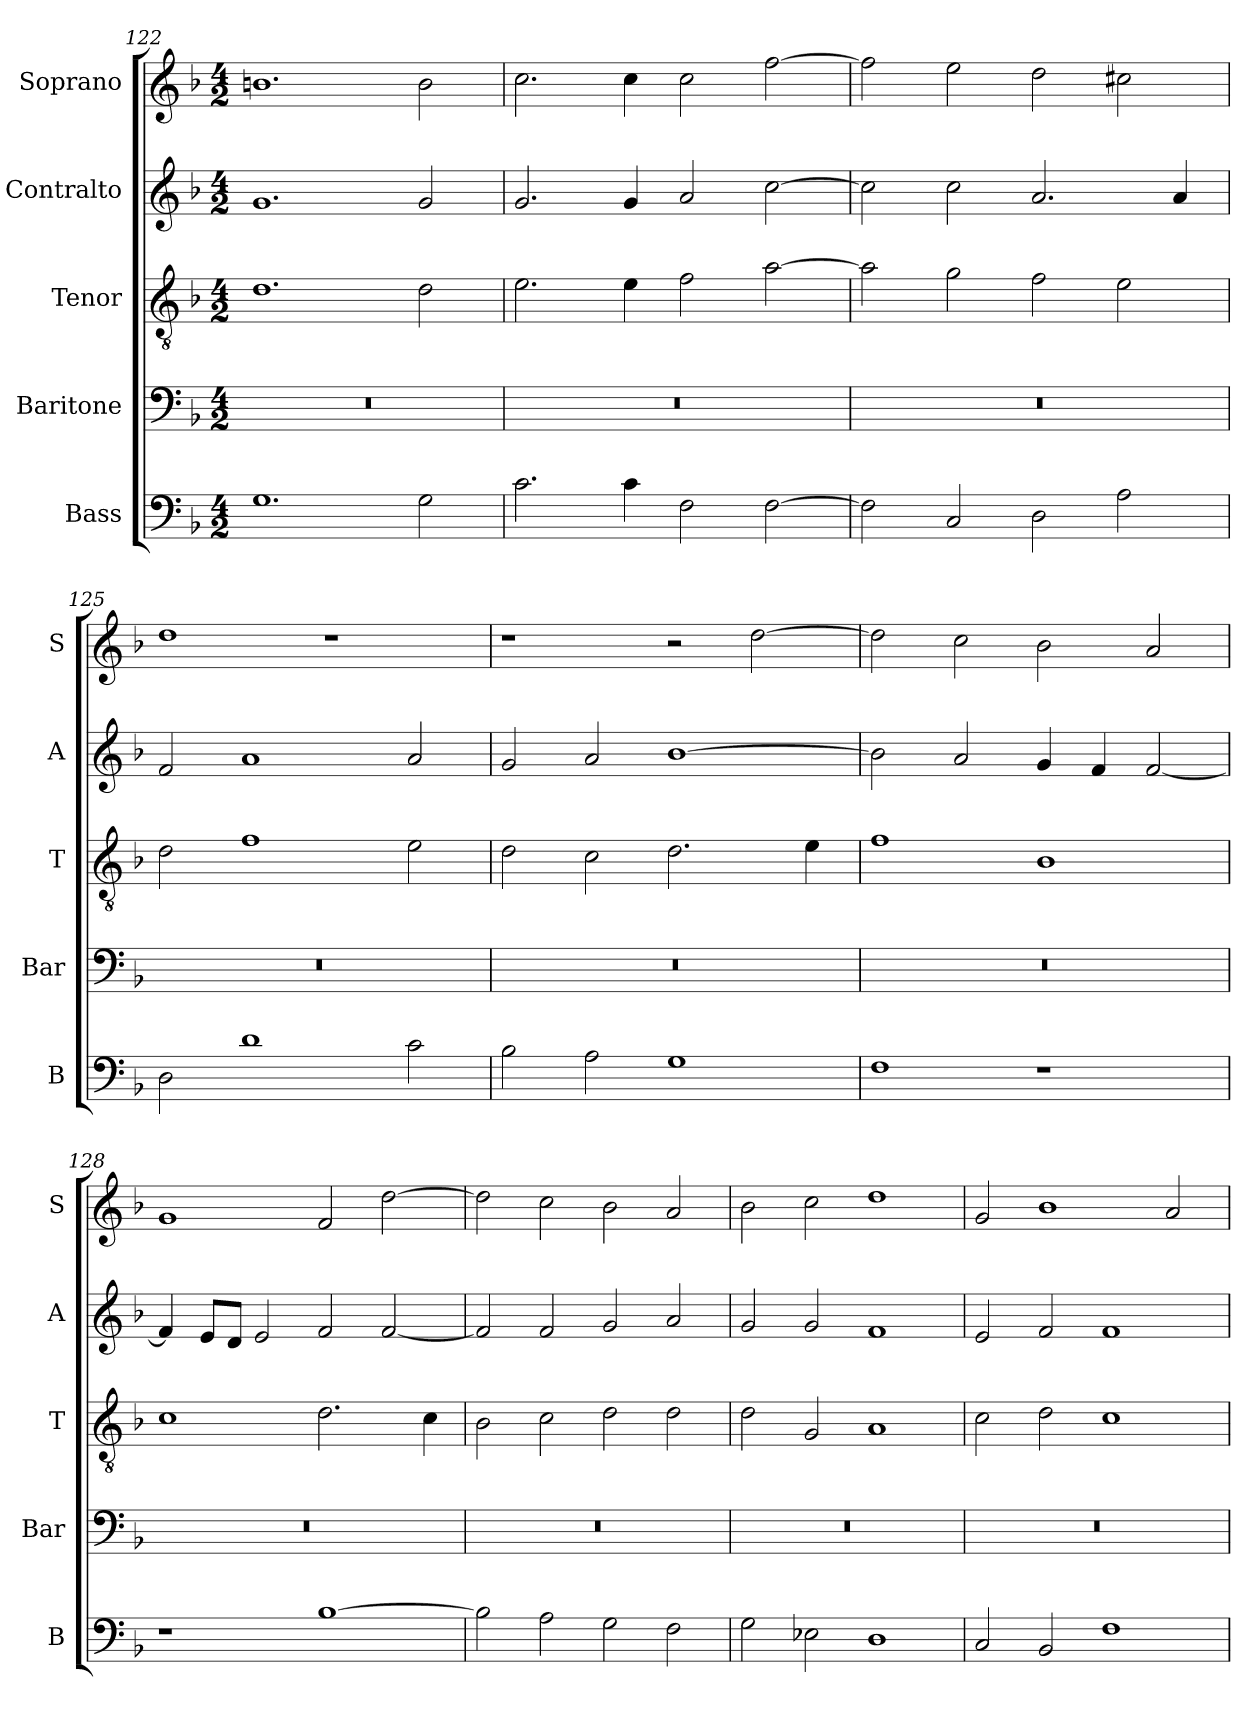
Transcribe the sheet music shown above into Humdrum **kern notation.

**kern	**kern	**kern	**kern	**kern
*part5	*part4	*part3	*part2	*part1
*staff5	*staff4	*staff3	*staff2	*staff1
*I"Bass	*I"Baritone	*I"Tenor	*I"Contralto	*I"Soprano
*I'B	*I'Bar	*I'T	*I'A	*I'S
*clefF4	*clefF4	*clefGv2	*clefG2	*clefG2
*k[b-]	*k[b-]	*k[b-]	*k[b-]	*k[b-]
*G:dor	*G:dor	*G:dor	*G:dor	*G:dor
*M4/2	*M4/2	*M4/2	*M4/2	*M4/2
=122	=122	=122	=122	=122
1.G	0r	1.d	1.g	1.bn
2G	.	2d	2g	2b
=123	=123	=123	=123	=123
2.c	0r	2.e	2.g	2.cc
4c	.	4e	4g	4cc
2F	.	2f	2a	2cc
[2F	.	[2a	[2cc	[2ff
=124	=124	=124	=124	=124
2F]	0r	2a]	2cc]	2ff]
2C	.	2g	2cc	2ee
2D	.	2f	2.a	2dd
2A	.	2e	.	2cc#X
.	.	.	4a	.
=125	=125	=125	=125	=125
2D	0r	2d	2f	1dd
1d	.	1f	1a	.
.	.	.	.	1r
2c	.	2e	2a	.
=126	=126	=126	=126	=126
2B-	0r	2d	2g	1r
2A	.	2c	2a	.
1G	.	2.d	[1b-	2r
.	.	.	.	[2dd
.	.	4e	.	.
=127	=127	=127	=127	=127
1F	0r	1f	2b-]	2dd]
.	.	.	2a	2cc
1r	.	1B-	4g	2b-
.	.	.	4f	.
.	.	.	[2f	2a
=128	=128	=128	=128	=128
1r	0r	1c	4f]	1g
.	.	.	8e/L	.
.	.	.	8d/J	.
.	.	.	2e	.
[1B-	.	2.d	2f	2f
.	.	.	[2f	[2dd
.	.	4c	.	.
=129	=129	=129	=129	=129
2B-]	0r	2B-	2f]	2dd]
2A	.	2c	2f	2cc
2G	.	2d	2g	2b-
2F	.	2d	2a	2a
=130	=130	=130	=130	=130
2G	0r	2d	2g	2b-
2E-X	.	2G	2g	2cc
1D	.	1A	1f	1dd
=131	=131	=131	=131	=131
2C	0r	2c	2e	2g
2BB-	.	2d	2f	1b-
1F	.	1c	1f	.
.	.	.	.	2a
=	=	=	=	=
*-	*-	*-	*-	*-
